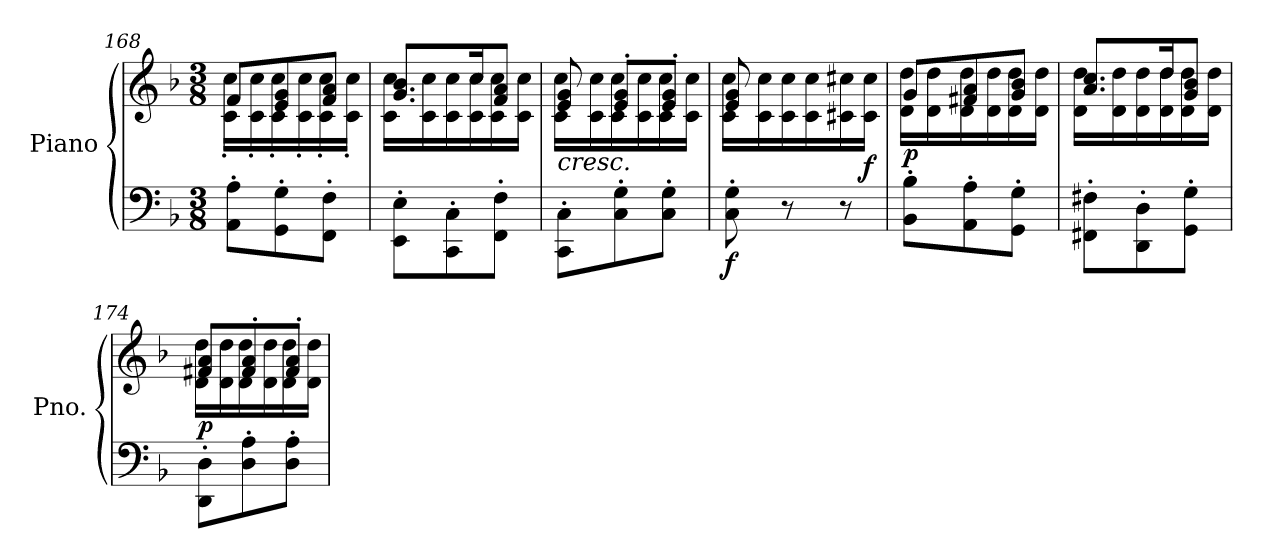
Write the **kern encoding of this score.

**kern	**kern	**dynam
*part1	*part1	*part1
*staff2	*staff1	*staff1/2
*I"Piano	*	*
*I'Pno.	*	*
*clefF4	*clefG2	*
*k[b-]	*k[b-]	*
*M3/8	*M3/8	*
=168	=168	=168
*	*^	*
8AA\' 8A\'L	8f/L	16c\' 16cc\'LL	.
.	.	16c\' 16cc\'	.
8GG\' 8G\'	8e/ 8g/	16c\' 16cc\'	.
.	.	16c\' 16cc\'	.
8FF\' 8F\'J	8f/ 8a/J	16c\' 16cc\'	.
.	.	16c\' 16cc\'JJ	.
=169	=169	=169	=169
8EE\' 8E\'L	8.g/ 8.b-/L	16c\ 16cc\LL	.
.	.	16c\ 16cc\	.
8CC\' 8C\'	.	16c\ 16cc\	.
.	16cc/K	16c\ 16cc\	.
8FF\' 8F\'J	8f/ 8a/J	16c\ 16cc\	.
.	.	16c\ 16cc\JJ	.
!!LO:PB:g=z	!!
=170	=170	=170	=170
!	!	!	!LO:HP:b
8CC\' 8C\'L	8e/ 8g/	16c\ 16cc\LL	<
.	.	16c\ 16cc\	.
8C\' 8G\'	8e/' 8g/'L	16c\ 16cc\	.
.	.	16c\ 16cc\	.
8C\' 8G\'J	8e/' 8g/'J	16c\ 16cc\	.
.	.	16c\ 16cc\JJ	.
=171	=171	=171	=171
!	!	!	!LO:DY:b=2
8C\' 8G\'	8e/ 8g/	16c\ 16cc\LL	f
.	.	16c\ 16cc\	.
8r	4rffyy	16c\ 16cc\	.
.	.	16c\ 16cc\	.
8r	.	16c#X\ 16cc#X\	.
!	!	!	!LO:DY:n=1:b
.	.	16c#\ 16cc#\JJ	[ f
=172	=172	=172	=172
!	!	!	!LO:DY:a=2
8BB-\' 8B-\'L	8g/L	16d\ 16dd\LL	p
.	.	16d\ 16dd\	.
8AA\' 8A\'	8f#X/ 8a/	16d\ 16dd\	.
.	.	16d\ 16dd\	.
8GG\' 8G\'J	8g/ 8b-/J	16d\ 16dd\	.
.	.	16d\ 16dd\JJ	.
=173	=173	=173	=173
8FF#X\' 8F#X\'L	8.a/ 8.cc/L	16d\ 16dd\LL	.
.	.	16d\ 16dd\	.
8DD\' 8D\'	.	16d\ 16dd\	.
.	16dd/K	16d\ 16dd\	.
8GG\' 8G\'J	8g/ 8b-/J	16d\ 16dd\	.
.	.	16d\ 16dd\JJ	.
=174	=174	=174	=174
!	!	!	!LO:DY:a=2
8DD\' 8D\'L	8f#X/ 8a/L	16d\ 16dd\LL	p
.	.	16d\ 16dd\	.
8D\' 8A\'	8f#/' 8a/'	16d\ 16dd\	.
.	.	16d\ 16dd\	.
8D\' 8A\'J	8f#/' 8a/'J	16d\ 16dd\	.
.	.	16d\ 16dd\JJ	.
*	*v	*v	*
=	=	=
*-	*-	*-
